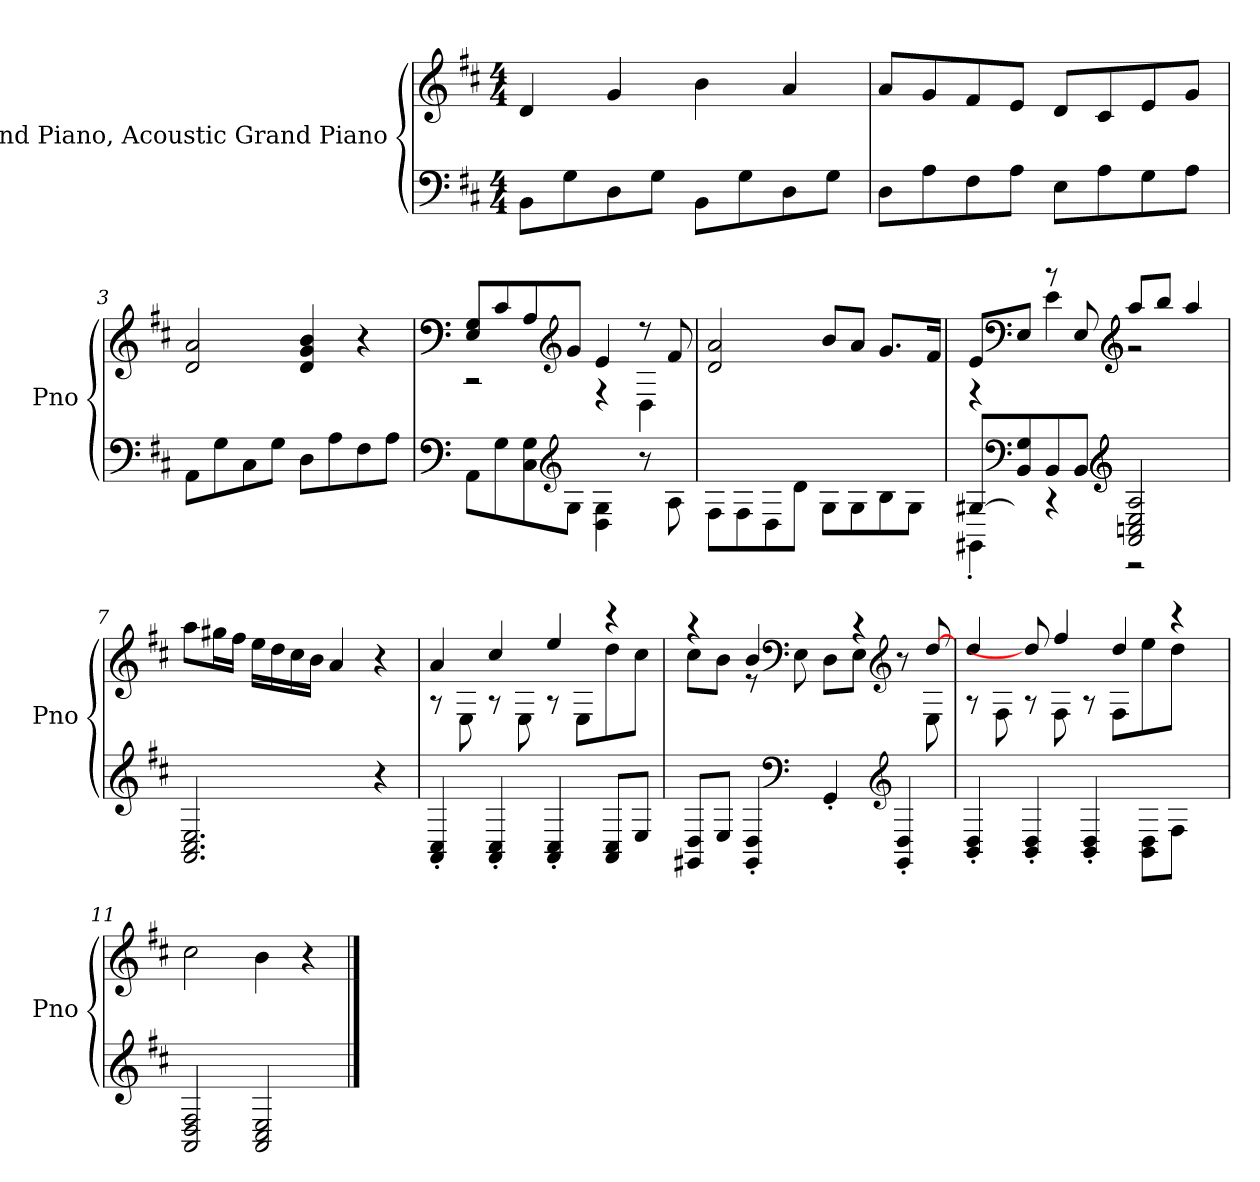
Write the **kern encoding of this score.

**kern	**kern
*part1	*part1
*staff2	*staff1
*I"Grand Piano, Acoustic Grand Piano	*
*I'Pno	*
*clefF4	*clefG2
*k[f#c#]	*k[f#c#]
*M4/4	*M4/4
*MM120	*MM120
=1	=1
8BBi\L	4di/
8Gi\	.
8Di\	4gi/
8Gi\J	.
8BBi\L	4bi\
8Gi\	.
8Di\	4ai/
8Gi\J	.
=2	=2
8Di\L	8ai/L
8Ai\	8gi/
8F#i\	8f#i/
8Ai\J	8ei/J
8Ei\L	8di/L
8Ai\	8c#i/
8Gi\	8ei/
8Ai\J	8gi/J
=3	=3
8AAi\L	2di/ 2ai/
8Gi\	.
8C#i\	.
8Gi\J	.
8Di\L	4di/ 4gi/ 4bi/
8Ai\	.
8F#i\	4r
8Ai\J	.
=4	=4
*clefF4	*clefF4
*	*^
8AAi\L	8Ei/ 8Gi/L	2r
8Gi\	8c#j/	.
8C#j\ 8Gi\	8Ai/	.
*clefG2	*clefG2	*
8Gj\J	8gj/J	.
4Dj\ 4GZ\	4eZ/	4r
8r	8r	4Dj\
8Aj\	8f#j/	.
*	*v	*v
=5	=5
8F#j\L	2dj/ 2aZ/
8F#j\	.
8Dj\	.
8dj\J	.
8Gj\L	8bj/L
8Gj\	8aj/J
8Bj\	8.gj/L
8GZ\J	.
.	16f#j/Jk
!!LO:LB:g=z
=6	=6
*^	*^
[8G#Xj/L	4GG#X'j\	8ej/L	4r
*clefF4	*	*clefF4	*
8BBZ/ 8G#/]	.	8Ej/J	.
8BBj/	4r	8r	4ej\
8BBj/J	.	8Ej/	.
*clefG2	*	*clefG2	*
2AAj/ 2Cnj/ 2Ej/ 2Aj/	2r	8aaj/L	2r
.	.	8bbj/J	.
.	.	4aai/	.
*v	*v	*	*
*	*v	*v
=7	=7
2.AAi/ 2.C#i/ 2.Ei/	8aai\L
.	16gg#Xi\L
.	16ff#i\JJ
.	16eei\LL
.	16ddi\
.	16cc#i\
.	16bi\JJ
.	4ai/
4r	4r
=8	=8
*	*^
4AAi/' 4C#i/'	4ai/	8r
.	.	8Ei\
4AAi/' 4C#i/'	4cc#i/	8r
.	.	8Ei\
4AAi/' 4C#i/'	4eei/	8r
.	.	8Ei\L
8AAi/ 8C#i/L	4r	8ddi\
8Ei/J	.	8cc#i\J
=9	=9	=9
*^	*	*
4.ryy	8GG#Xi/ 8Di/L	4r	8cc#i\L
.	8Ei/J	.	8bi\J
.	4GG#i/' 4Di/'	4bi/	8r
*clefF4	*	*clefF4	*
8ryy	.	.	8Ei\
2ryy	4GG#'i/	8ryy	8Di\L
.	.	4r	8Ei\J
*clefG2	*	*clefG2	*
.	4GG#i/' 4Di/'	.	8r
.	.	[8ddi/	8Ei\
*v	*v	*	*
!!LO:LB:g=z	!!
=10	=10	=10
4BBi/' 4Di/'	4ddi/	8r
.	.	8F#i\
4BBi/' 4Di/'	8ddi/]	8r
.	4ff#i/	8F#i\
4BBi/' 4Di/'	.	8r
.	4ddi/	8F#i\L
8BBi\ 8Di\L	.	8eei\
8F#i\J	4r	8ddi\J
8ryy	.	8ryy
*	*v	*v
=11	=11
2AAi/ 2Di/ 2F#i/	2cc#i\
2AAi/ 2C#i/ 2Ei/	4bi\
.	4r
==	==
*-	*-
